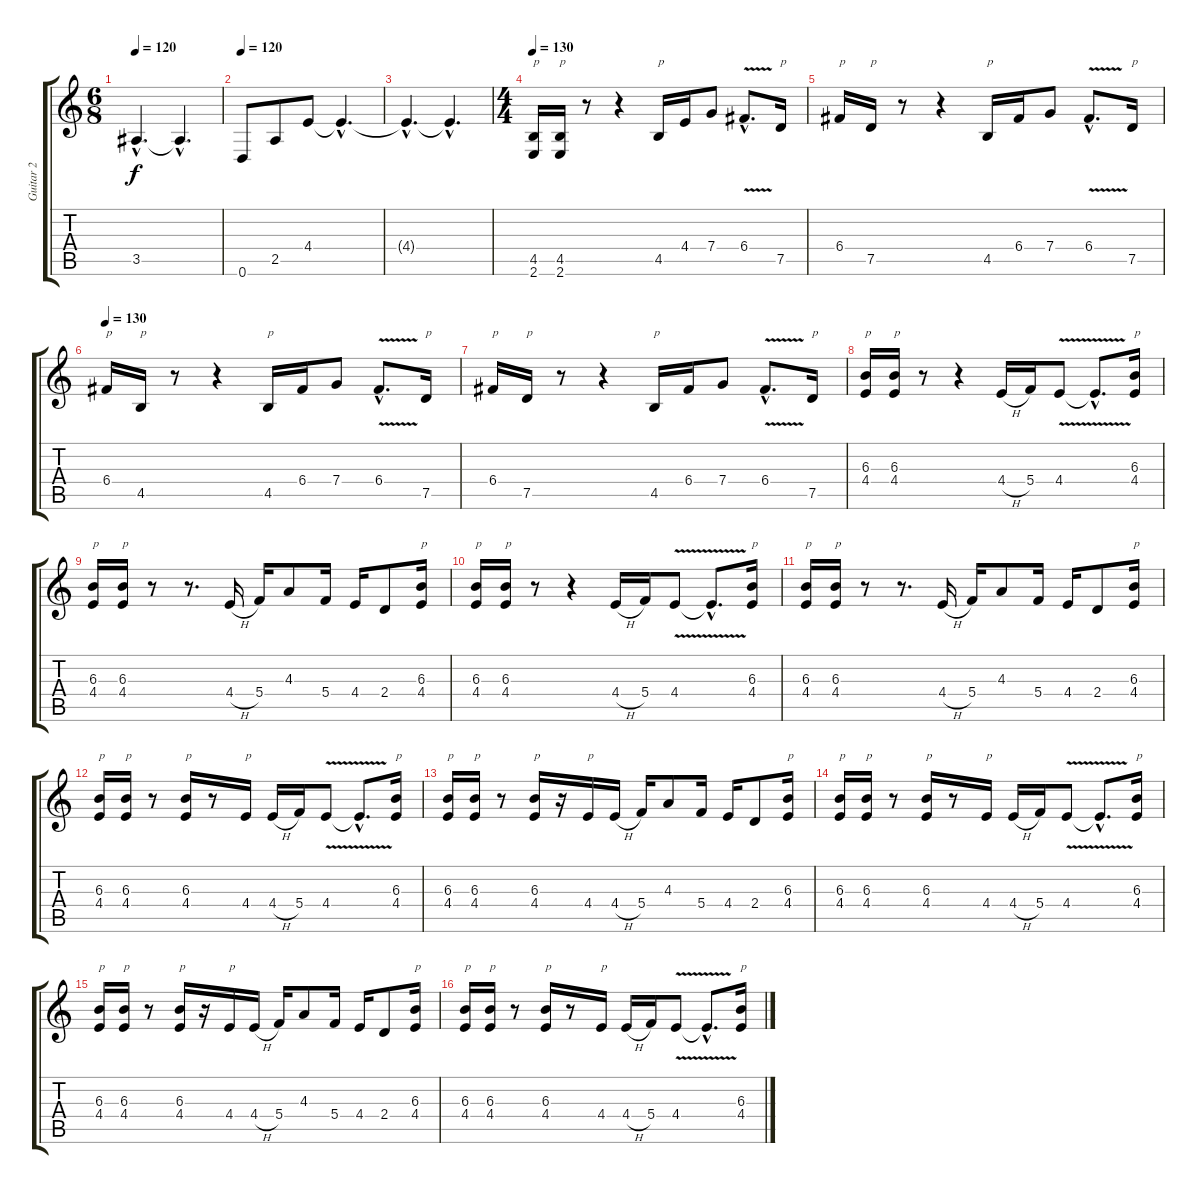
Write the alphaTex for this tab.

\track ("Guitar 2" "Guitar 2") {instrument distortionguitar}
\staff {score tabs}
\tuning (D4 A3 F3 C3 G2 D2) {hide}
\ts (6 8)
\tempo 120
\clef g2
\ks c
3.5{hac t}.4{d dy f} 3.5{hac t}.4{d} |
\tempo 120
0.6.8 2.5.8 4.4.8 4.4{hac t}.4{d} |
4.4{hac t}.4{d} 4.4{hac t}.4{d} |
\ts (4 4)
\tempo 130
(4.5 2.6).16{txt "p"} (4.5 2.6).16{txt "p"} r.8 r.4 4.5.16{txt "p"} 4.4.16 7.4.8 6.4{v hac}.8{d} 7.5.16{txt "p"} |
6.4.16{txt "p"} 7.5.16{txt "p"} r.8 r.4 4.5.16{txt "p"} 6.4.16 7.4.8 6.4{v hac}.8{d} 7.5.16{txt "p"} |
\tempo 130
6.4.16{txt "p"} 4.5.16{txt "p"} r.8 r.4 4.5.16{txt "p"} 6.4.16 7.4.8 6.4{v hac}.8{d} 7.5.16{txt "p"} |
6.4.16{txt "p"} 7.5.16{txt "p"} r.8 r.4 4.5.16{txt "p"} 6.4.16 7.4.8 6.4{v hac}.8{d} 7.5.16{txt "p"} |
(6.3 4.4).16{txt "p"} (6.3 4.4).16{txt "p"} r.8 r.4 4.4{h}.16 5.4.16 4.4{v}.8 4.4{hac t}.8{d} (6.3 4.4).16{txt "p"} |
(6.3 4.4).16{txt "p"} (6.3 4.4).16{txt "p"} r.8 r.8{d} 4.4{h}.16 5.4.16 4.3.8 5.4.16 4.4.16 2.4.8 (6.3 4.4).16{txt "p"} |
(6.3 4.4).16{txt "p"} (6.3 4.4).16{txt "p"} r.8 r.4 4.4{h}.16 5.4.16 4.4{v}.8 4.4{hac t}.8{d} (6.3 4.4).16{txt "p"} |
(6.3 4.4).16{txt "p"} (6.3 4.4).16{txt "p"} r.8 r.8{d} 4.4{h}.16 5.4.16 4.3.8 5.4.16 4.4.16 2.4.8 (6.3 4.4).16{txt "p"} |
(6.3 4.4).16{txt "p"} (6.3 4.4).16{txt "p"} r.8 (6.3 4.4).16{txt "p"} r.8 4.4.16{txt "p"} 4.4{h}.16 5.4.16 4.4{v}.8 4.4{hac t}.8{d} (6.3 4.4).16{txt "p"} |
(6.3 4.4).16{txt "p"} (6.3 4.4).16{txt "p"} r.8 (6.3 4.4).16{txt "p"} r.16 4.4.16{txt "p"} 4.4{h}.16 5.4.16 4.3.8 5.4.16 4.4.16 2.4.8 (6.3 4.4).16{txt "p"} |
(6.3 4.4).16{txt "p"} (6.3 4.4).16{txt "p"} r.8 (6.3 4.4).16{txt "p"} r.8 4.4.16{txt "p"} 4.4{h}.16 5.4.16 4.4{v}.8 4.4{hac t}.8{d} (6.3 4.4).16{txt "p"} |
(6.3 4.4).16{txt "p"} (6.3 4.4).16{txt "p"} r.8 (6.3 4.4).16{txt "p"} r.16 4.4.16{txt "p"} 4.4{h}.16 5.4.16 4.3.8 5.4.16 4.4.16 2.4.8 (6.3 4.4).16{txt "p"} |
(6.3 4.4).16{txt "p"} (6.3 4.4).16{txt "p"} r.8 (6.3 4.4).16{txt "p"} r.8 4.4.16{txt "p"} 4.4{h}.16 5.4.16 4.4{v}.8 4.4{hac t}.8{d} (6.3 4.4).16{txt "p"}
